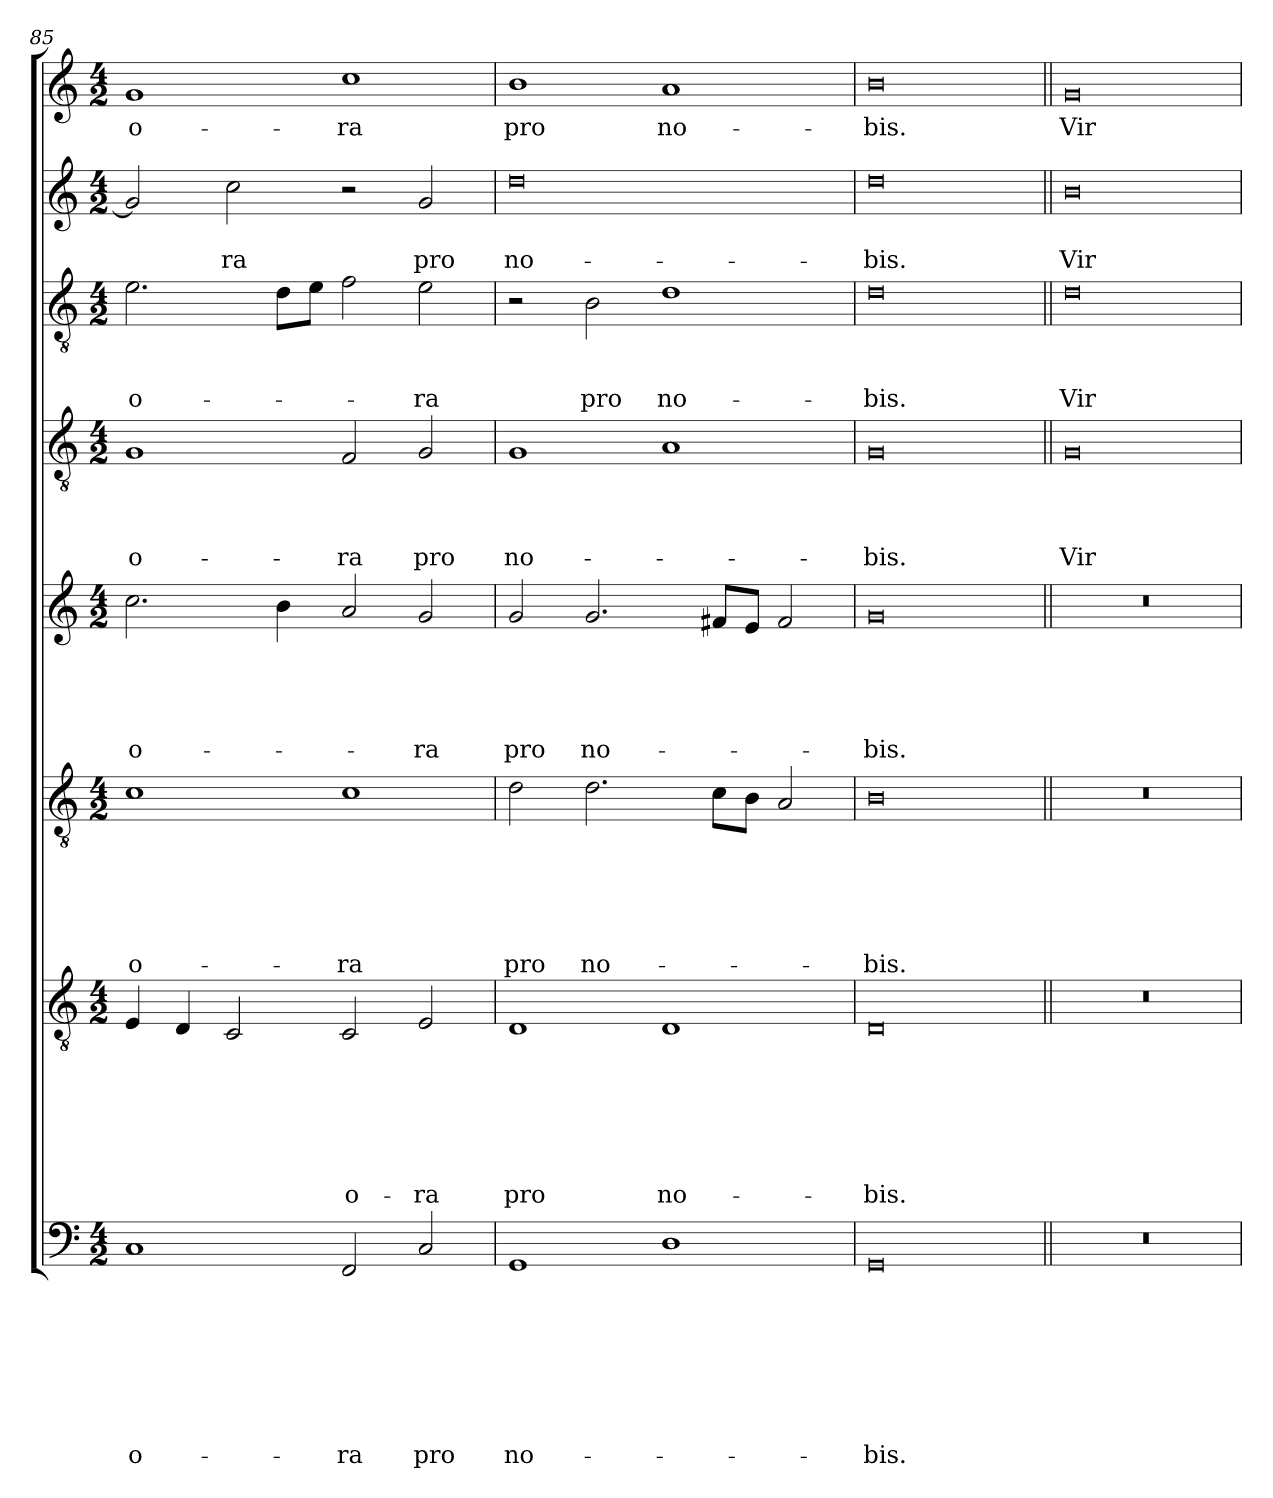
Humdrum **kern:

**kern	**text	**text	**text	**text	**text	**text	**text	**text	**kern	**text	**text	**text	**text	**text	**text	**text	**kern	**text	**text	**text	**text	**text	**text	**kern	**text	**text	**text	**text	**text	**kern	**text	**text	**text	**text	**kern	**text	**text	**text	**kern	**text	**text	**kern	**text
*part8	*part8	*part8	*part8	*part8	*part8	*part8	*part8	*part8	*part7	*part7	*part7	*part7	*part7	*part7	*part7	*part7	*part6	*part6	*part6	*part6	*part6	*part6	*part6	*part5	*part5	*part5	*part5	*part5	*part5	*part4	*part4	*part4	*part4	*part4	*part3	*part3	*part3	*part3	*part2	*part2	*part2	*part1	*part1
*staff8	*staff8	*staff8	*staff8	*staff8	*staff8	*staff8	*staff8	*staff8	*staff7	*staff7	*staff7	*staff7	*staff7	*staff7	*staff7	*staff7	*staff6	*staff6	*staff6	*staff6	*staff6	*staff6	*staff6	*staff5	*staff5	*staff5	*staff5	*staff5	*staff5	*staff4	*staff4	*staff4	*staff4	*staff4	*staff3	*staff3	*staff3	*staff3	*staff2	*staff2	*staff2	*staff1	*staff1
!!LO:PB:g=z
*clefF4	*	*	*	*	*	*	*	*	*clefGv2	*	*	*	*	*	*	*	*clefGv2	*	*	*	*	*	*	*clefG2	*	*	*	*	*	*clefGv2	*	*	*	*	*clefGv2	*	*	*	*clefG2	*	*	*clefG2	*
*k[]	*	*	*	*	*	*	*	*	*k[]	*	*	*	*	*	*	*	*k[]	*	*	*	*	*	*	*k[]	*	*	*	*	*	*k[]	*	*	*	*	*k[]	*	*	*	*k[]	*	*	*k[]	*
*C:	*	*	*	*	*	*	*	*	*C:	*	*	*	*	*	*	*	*C:	*	*	*	*	*	*	*C:	*	*	*	*	*	*C:	*	*	*	*	*C:	*	*	*	*C:	*	*	*C:	*
*M4/2	*	*	*	*	*	*	*	*	*M4/2	*	*	*	*	*	*	*	*M4/2	*	*	*	*	*	*	*M4/2	*	*	*	*	*	*M4/2	*	*	*	*	*M4/2	*	*	*	*M4/2	*	*	*M4/2	*
=85	=85	=85	=85	=85	=85	=85	=85	=85	=85	=85	=85	=85	=85	=85	=85	=85	=85	=85	=85	=85	=85	=85	=85	=85	=85	=85	=85	=85	=85	=85	=85	=85	=85	=85	=85	=85	=85	=85	=85	=85	=85	=85	=85
1C	.	.	.	.	.	.	.	o-	4E/	.	.	.	.	.	.	.	1c	.	.	.	.	.	o-	2.cc\	.	.	.	.	o-	1G	.	.	.	o-	2.e\	.	.	o-	2g/]	.	.	1g	o-
.	.	.	.	.	.	.	.	.	4D/	.	.	.	.	.	.	.	.	.	.	.	.	.	.	.	.	.	.	.	.	.	.	.	.	.	.	.	.	.	.	.	.	.	.
.	.	.	.	.	.	.	.	.	2C/	.	.	.	.	.	.	.	.	.	.	.	.	.	.	.	.	.	.	.	.	.	.	.	.	.	.	.	.	.	2cc\	.	-ra	.	.
.	.	.	.	.	.	.	.	.	.	.	.	.	.	.	.	.	.	.	.	.	.	.	.	4b\	.	.	.	.	.	.	.	.	.	.	8d\L	.	.	.	.	.	.	.	.
.	.	.	.	.	.	.	.	.	.	.	.	.	.	.	.	.	.	.	.	.	.	.	.	.	.	.	.	.	.	.	.	.	.	.	8e\J	.	.	.	.	.	.	.	.
2FF/	.	.	.	.	.	.	.	-ra	2C/	.	.	.	.	.	.	o-	1c	.	.	.	.	.	-ra	2a/	.	.	.	.	.	2F/	.	.	.	-ra	2f\	.	.	.	2r	.	.	1cc	-ra
2C/	.	.	.	.	.	.	.	pro	2E/	.	.	.	.	.	.	-ra	.	.	.	.	.	.	.	2g/	.	.	.	.	-ra	2G/	.	.	.	pro	2e\	.	.	-ra	2g/	.	pro	.	.
=86	=86	=86	=86	=86	=86	=86	=86	=86	=86	=86	=86	=86	=86	=86	=86	=86	=86	=86	=86	=86	=86	=86	=86	=86	=86	=86	=86	=86	=86	=86	=86	=86	=86	=86	=86	=86	=86	=86	=86	=86	=86	=86	=86
1GG	.	.	.	.	.	.	.	no-	1D	.	.	.	.	.	.	pro	2d\	.	.	.	.	.	pro	2g/	.	.	.	.	pro	1G	.	.	.	no-	2r	.	.	.	0dd	.	no-	1b	pro
.	.	.	.	.	.	.	.	.	.	.	.	.	.	.	.	.	2.d\	.	.	.	.	.	no-	2.g/	.	.	.	.	no-	.	.	.	.	.	2B\	.	.	pro	.	.	.	.	.
1D	.	.	.	.	.	.	.	.	1D	.	.	.	.	.	.	no-	.	.	.	.	.	.	.	.	.	.	.	.	.	1A	.	.	.	.	1d	.	.	no-	.	.	.	1a	no-
.	.	.	.	.	.	.	.	.	.	.	.	.	.	.	.	.	8c\L	.	.	.	.	.	.	8f#X/L	.	.	.	.	.	.	.	.	.	.	.	.	.	.	.	.	.	.	.
.	.	.	.	.	.	.	.	.	.	.	.	.	.	.	.	.	8B\J	.	.	.	.	.	.	8e/J	.	.	.	.	.	.	.	.	.	.	.	.	.	.	.	.	.	.	.
.	.	.	.	.	.	.	.	.	.	.	.	.	.	.	.	.	2A/	.	.	.	.	.	.	2f#/	.	.	.	.	.	.	.	.	.	.	.	.	.	.	.	.	.	.	.
=87	=87	=87	=87	=87	=87	=87	=87	=87	=87	=87	=87	=87	=87	=87	=87	=87	=87	=87	=87	=87	=87	=87	=87	=87	=87	=87	=87	=87	=87	=87	=87	=87	=87	=87	=87	=87	=87	=87	=87	=87	=87	=87	=87
0GG	.	.	.	.	.	.	.	-bis.	0D	.	.	.	.	.	.	-bis.	0B	.	.	.	.	.	-bis.	0g	.	.	.	.	-bis.	0G	.	.	.	-bis.	0d	.	.	-bis.	0dd	.	-bis.	0b	-bis.
=88||	=88||	=88||	=88||	=88||	=88||	=88||	=88||	=88||	=88||	=88||	=88||	=88||	=88||	=88||	=88||	=88||	=88||	=88||	=88||	=88||	=88||	=88||	=88||	=88||	=88||	=88||	=88||	=88||	=88||	=88||	=88||	=88||	=88||	=88||	=88||	=88||	=88||	=88||	=88||	=88||	=88||	=88||	=88||
0r	.	.	.	.	.	.	.	.	0r	.	.	.	.	.	.	.	0r	.	.	.	.	.	.	0r	.	.	.	.	.	0G	.	.	.	Vir-	0d	.	.	Vir-	0b	.	Vir-	0g	Vir-
=	=	=	=	=	=	=	=	=	=	=	=	=	=	=	=	=	=	=	=	=	=	=	=	=	=	=	=	=	=	=	=	=	=	=	=	=	=	=	=	=	=	=	=
*-	*-	*-	*-	*-	*-	*-	*-	*-	*-	*-	*-	*-	*-	*-	*-	*-	*-	*-	*-	*-	*-	*-	*-	*-	*-	*-	*-	*-	*-	*-	*-	*-	*-	*-	*-	*-	*-	*-	*-	*-	*-	*-	*-
